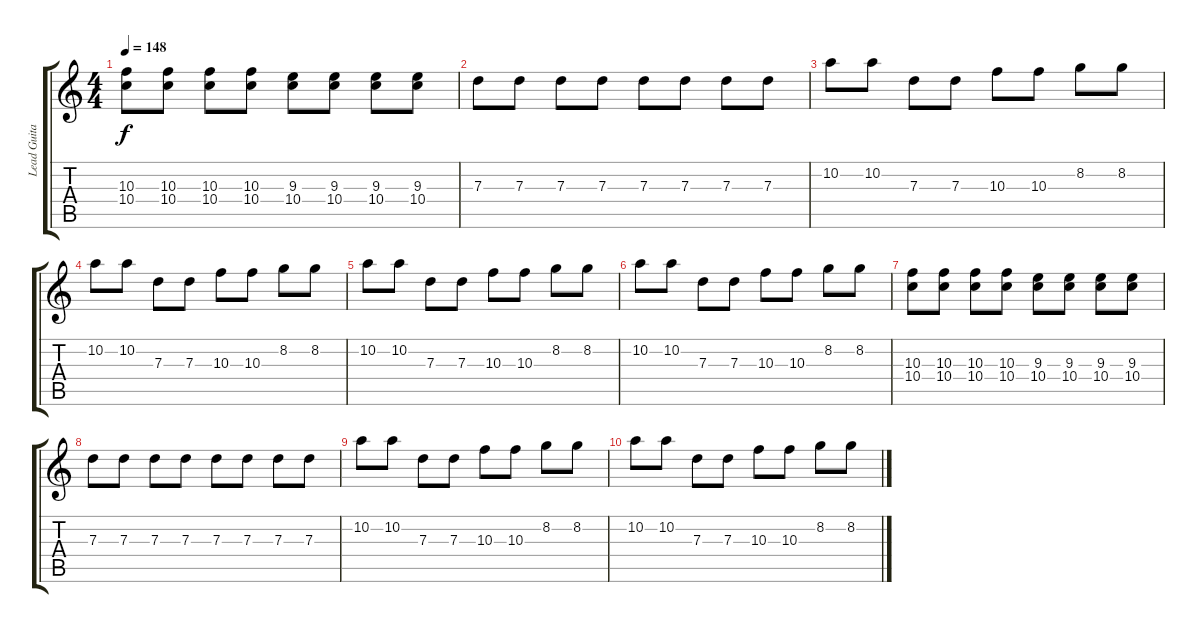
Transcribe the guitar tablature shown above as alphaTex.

\track ("Lead Guitar " "Lead Guita") {instrument distortionguitar}
\staff {score tabs}
\tuning (E4 B3 G3 D3 A2 E2) {hide}
\ts (4 4)
\tempo 148
\clef g2
\ks c
(10.3 10.4).8{dy f} (10.3 10.4).8 (10.3 10.4).8 (10.3 10.4).8 (9.3 10.4).8 (9.3 10.4).8 (9.3 10.4).8 (9.3 10.4).8 |
7.3.8 7.3.8 7.3.8 7.3.8 7.3.8 7.3.8 7.3.8 7.3.8 |
10.2.8 10.2.8 7.3.8 7.3.8 10.3.8 10.3.8 8.2.8 8.2.8 |
10.2.8 10.2.8 7.3.8 7.3.8 10.3.8 10.3.8 8.2.8 8.2.8 |
10.2.8 10.2.8 7.3.8 7.3.8 10.3.8 10.3.8 8.2.8 8.2.8 |
10.2.8 10.2.8 7.3.8 7.3.8 10.3.8 10.3.8 8.2.8 8.2.8 |
(10.3 10.4).8 (10.3 10.4).8 (10.3 10.4).8 (10.3 10.4).8 (9.3 10.4).8 (9.3 10.4).8 (9.3 10.4).8 (9.3 10.4).8 |
7.3.8 7.3.8 7.3.8 7.3.8 7.3.8 7.3.8 7.3.8 7.3.8 |
10.2.8 10.2.8 7.3.8 7.3.8 10.3.8 10.3.8 8.2.8 8.2.8 |
10.2.8 10.2.8 7.3.8 7.3.8 10.3.8 10.3.8 8.2.8 8.2.8
